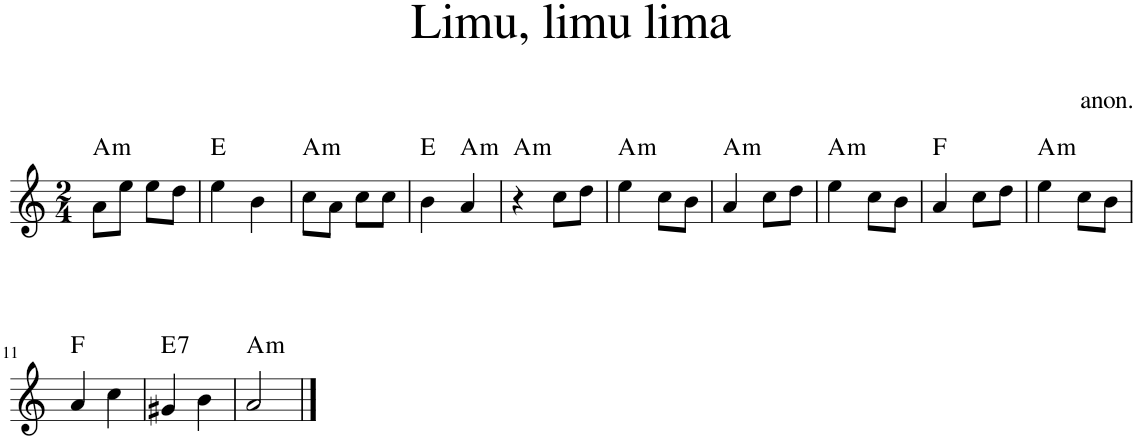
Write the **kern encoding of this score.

**kern	**harte
*part1	*part1
*staff1	*
*I"Piano	*
*I'Pno	*
*clefG2	*
*k[]	*
*M2/4	*
=1	=1
!	!LO:H:kt=m
8a\L	A:min
8ee\J	.
8ee\L	.
8dd\J	.
=2	=2
4ee\	E:maj
4b\	.
=3	=3
!	!LO:H:kt=m
8cc\L	A:min
8a\J	.
8cc\L	.
8cc\J	.
=4	=4
4b\	E:maj
!	!LO:H:kt=m
4a/	A:min
=5	=5
!	!LO:H:kt=m
4r	A:min
8cc\L	.
8dd\J	.
=6	=6
!	!LO:H:kt=m
4ee\	A:min
8cc\L	.
8b\J	.
=7	=7
!	!LO:H:kt=m
4a/	A:min
8cc\L	.
8dd\J	.
=8	=8
!	!LO:H:kt=m
4ee\	A:min
8cc\L	.
8b\J	.
=9	=9
4a/	F:maj
8cc\L	.
8dd\J	.
=10	=10
!	!LO:H:kt=m
4ee\	A:min
8cc\L	.
8b\J	.
!!LO:LB:g=z
=11	=11
4a/	F:maj
4cc\	.
=12	=12
!	!LO:H:kt=7
4g#X/	E:7
4b\	.
=13	=13
!	!LO:H:kt=m
2a/	A:min
==	==
*-	*-
